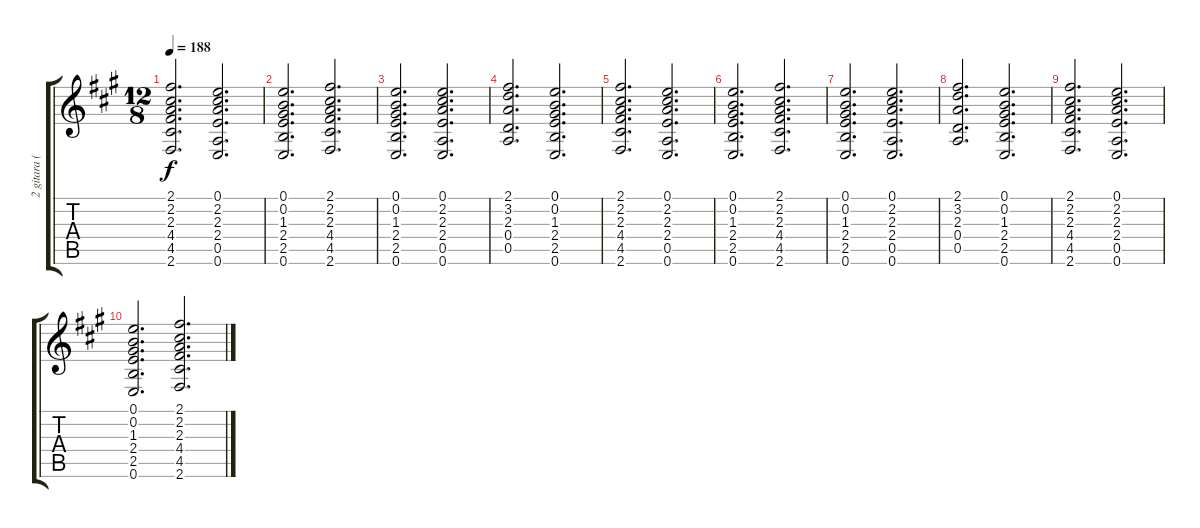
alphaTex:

\track ("2 gitara (distorzija)" "2 gitara (") {instrument distortionguitar}
\staff {score tabs}
\tuning (E4 B3 G3 D3 A2 E2) {hide}
\ts (12 8)
\tempo 188
\clef g2
\ks a
(2.1 2.2 2.3 4.4 4.5 2.6).2{d dy f} (0.1 2.2 2.3 2.4 0.5 0.6).2{d} |
(0.1 0.2 1.3 2.4 2.5 0.6).2{d} (2.1 2.2 2.3 4.4 4.5 2.6).2{d} |
(0.1 0.2 1.3 2.4 2.5 0.6).2{d} (0.1 2.2 2.3 2.4 0.5 0.6).2{d} |
(2.1 3.2 2.3 0.4 0.5).2{d} (0.1 0.2 1.3 2.4 2.5 0.6).2{d} |
(2.1 2.2 2.3 4.4 4.5 2.6).2{d} (0.1 2.2 2.3 2.4 0.5 0.6).2{d} |
(0.1 0.2 1.3 2.4 2.5 0.6).2{d} (2.1 2.2 2.3 4.4 4.5 2.6).2{d} |
(0.1 0.2 1.3 2.4 2.5 0.6).2{d} (0.1 2.2 2.3 2.4 0.5 0.6).2{d} |
(2.1 3.2 2.3 0.4 0.5).2{d} (0.1 0.2 1.3 2.4 2.5 0.6).2{d} |
(2.1 2.2 2.3 4.4 4.5 2.6).2{d} (0.1 2.2 2.3 2.4 0.5 0.6).2{d} |
(0.1 0.2 1.3 2.4 2.5 0.6).2{d} (2.1 2.2 2.3 4.4 4.5 2.6).2{d}
